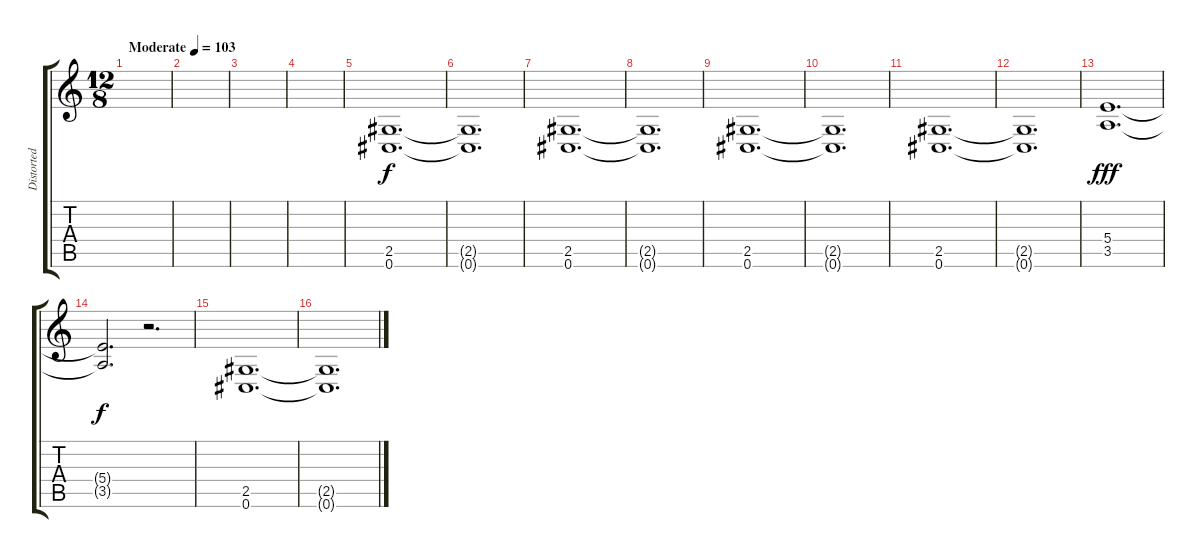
\track ("Distorted Guitar 1" "Distorted ") {instrument distortionguitar}
\staff {score tabs}
\tuning (Db4 Ab3 E3 B2 Gb2 Db2) {hide}
\ts (12 8)
\tempo (103 "Moderate")
\clef g2
\ks c
|
|
|
|
(2.5 0.6).1{d} |
(2.5{t} 0.6{t}).1{d} |
(2.5 0.6).1{d} |
(2.5{t} 0.6{t}).1{d} |
(2.5 0.6).1{d} |
(2.5{t} 0.6{t}).1{d} |
(2.5 0.6).1{d} |
(2.5{t} 0.6{t}).1{d} |
(5.4 3.5).1{d dy fff volume 11} |
(5.4{t} 3.5{t}).2{d dy f} r.2{d} |
(2.5 0.6).1{d volume 13} |
(2.5{t} 0.6{t}).1{d}
